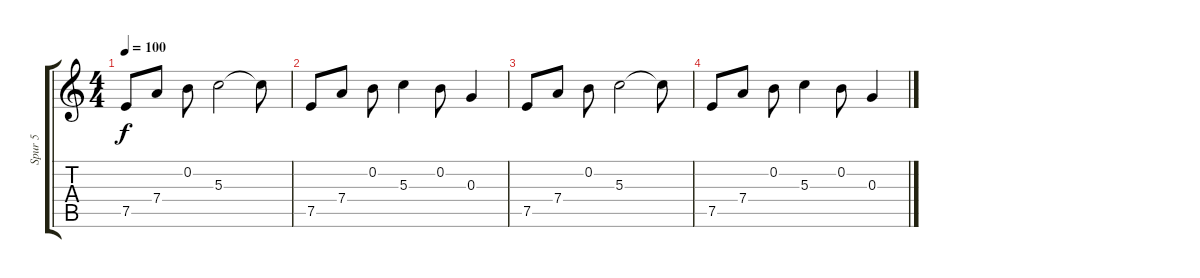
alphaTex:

\track ("Spur 5" "Spur 5") {instrument acousticguitarsteel}
\staff {score tabs}
\tuning (E4 B3 G3 D3 A2 E2) {hide}
\ts (4 4)
\tempo 100
\clef g2
\ks c
7.5.8{dy f} 7.4.8 0.2.8 5.3.2 5.3{t}.8 |
7.5.8 7.4.8 0.2.8 5.3.4 0.2.8 0.3.4 |
7.5.8 7.4.8 0.2.8 5.3.2 5.3{t}.8 |
7.5.8 7.4.8 0.2.8 5.3.4 0.2.8 0.3.4
